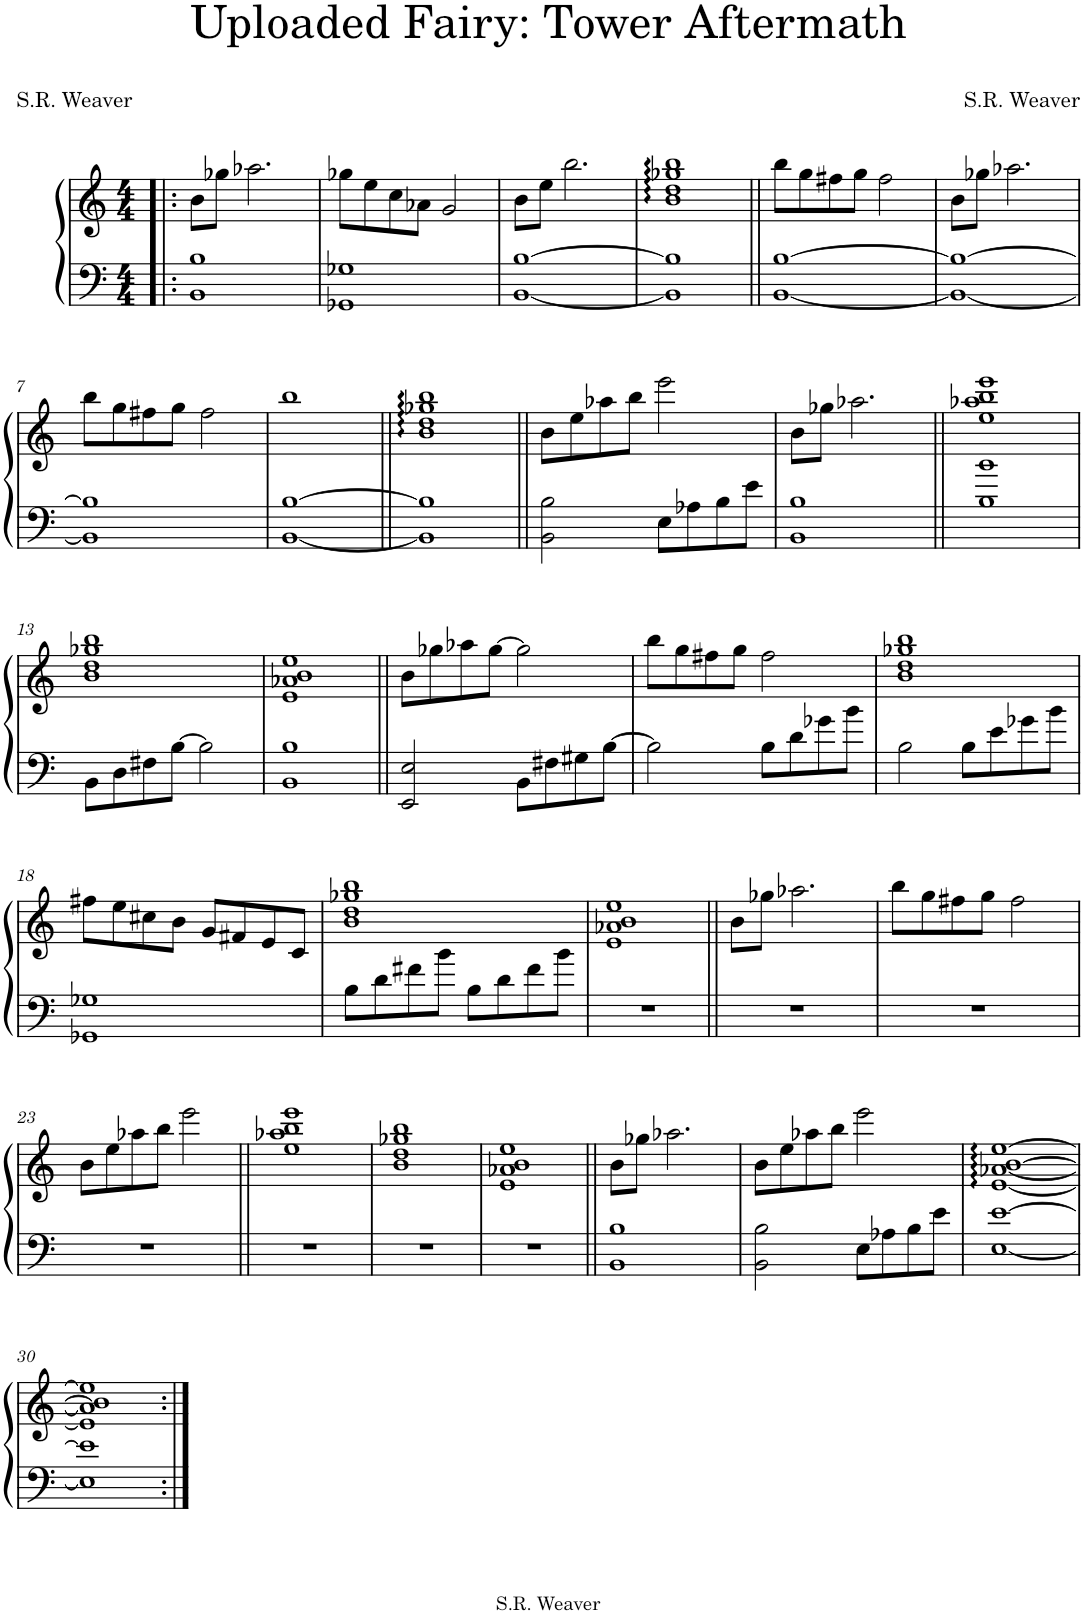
**kern	**kern
*part1	*part1
*staff2	*staff1
*I"Piano	*
*I'Pno.	*
*clefF4	*clefG2
*k[]	*k[]
*M4/4	*M4/4
=1!|:	=1!|:
1BB 1B	8b\L
.	8gg-X\J
.	2.aa-X\
=2	=2
1GG-X 1G-X	8gg-X\L
.	8ee\
.	8cc\
.	8a-X\J
.	2g/
=3	=3
[1BB [1B	8b\L
.	8ee\J
.	2.bb\
=4	=4
1BB] 1B]	1b:: 1dd:: 1gg-X:: 1bb::
=5||	=5||
[1BB [1B	8bb\L
.	8gg\
.	8ff#X\
.	8gg\J
.	2ff#\
=6	=6
1BB_ 1B_	8b\L
.	8gg-X\J
.	2.aa-X\
!!LO:LB:g=z
=7	=7
1BB] 1B]	8bb\L
.	8gg\
.	8ff#X\
.	8gg\J
.	2ff#\
=8	=8
[1BB [1B	1bb
=9||	=9||
1BB] 1B]	1b:: 1dd:: 1gg-X:: 1bb::
=10||	=10||
2BB\ 2B\	8b\L
.	8ee\
.	8aa-X\
.	8bb\J
8E\L	2eee\
8A-X\	.
8B\	.
8e\J	.
=11	=11
1BB 1B	8b\L
.	8gg-X\J
.	2.aa-X\
=12||	=12||
1B 1b	1ee 1aa-X 1bb 1eee
!!LO:LB:g=z
=13	=13
8BB\L	1b 1dd 1gg-X 1bb
8D\	.
8F#X\	.
[8B\J	.
2B\]	.
=14	=14
1BB 1B	1e 1a-X 1b 1ee
=15||	=15||
2EE/ 2E/	8b\L
.	8gg-X\
.	8aa-X\
.	[8gg-\J
8BB\L	2gg-\]
8F#X\	.
8G#X\	.
[8B\J	.
=16	=16
2B\]	8bb\L
.	8gg\
.	8ff#X\
.	8gg\J
8B\L	2ff#\
8d\	.
8g-X\	.
8b\J	.
=17	=17
2B\	1b 1dd 1gg-X 1bb
8B\L	.
8e\	.
8g-X\	.
8b\J	.
!!LO:LB:g=z
=18	=18
1GG-X 1G-X	8ff#X\L
.	8ee\
.	8cc#X\
.	8b\J
.	8g/L
.	8f#X/
.	8e/
.	8c/J
=19	=19
8B\L	1b 1dd 1gg-X 1bb
8d\	.
8f#X\	.
8b\J	.
8B\L	.
8d\	.
8f#\	.
8b\J	.
=20	=20
1r	1e 1a-X 1b 1ee
=21||	=21||
1r	8b\L
.	8gg-X\J
.	2.aa-X\
=22	=22
1r	8bb\L
.	8gg\
.	8ff#X\
.	8gg\J
.	2ff#\
!!LO:LB:g=z
=23	=23
1r	8b\L
.	8ee\
.	8aa-X\
.	8bb\J
.	2eee\
=24||	=24||
1r	1ee 1aa-X 1bb 1eee
=25	=25
1r	1b 1dd 1gg-X 1bb
=26	=26
1r	1e 1a-X 1b 1ee
=27||	=27||
1BB 1B	8b\L
.	8gg-X\J
.	2.aa-X\
=28	=28
2BB\ 2B\	8b\L
.	8ee\
.	8aa-X\
.	8bb\J
8E\L	2eee\
8A-X\	.
8B\	.
8e\J	.
=29	=29
[1E [1e	[1e:: [1a-X:: [1b:: [1ee::
!!LO:LB:g=z
=30	=30
1E] 1e]	1e] 1a-] 1b] 1ee]
=:|!	=:|!
*-	*-
